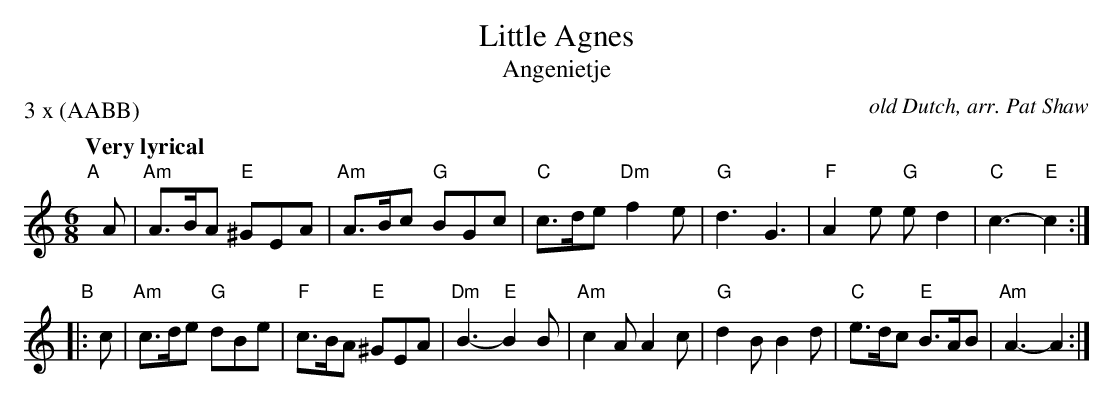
X:1
T: Little Agnes
T: Angenietje
C: old Dutch, arr. Pat Shaw
P: 3 x (AABB)
Q: "Very lyrical
M: 6/8
L: 1/8
K: Am
"A"[|] A |\
"Am"A>BA "E"^GEA | "Am"A>Bc "G"BGc | "C"c>de "Dm"f2e |\
"G"d3 G3 | "F"A2e "G"ed2 | "C"c3- "E"c2 :|
"B"|: c |\
"Am"c>de "G"dBe | "F"c>BA "E"^GEA | "Dm"B3- "E"B2B |\
"Am"c2A A2c | "G"d2B B2d | "C"e>dc "E"B>AB | "Am"A3- A2 :|
